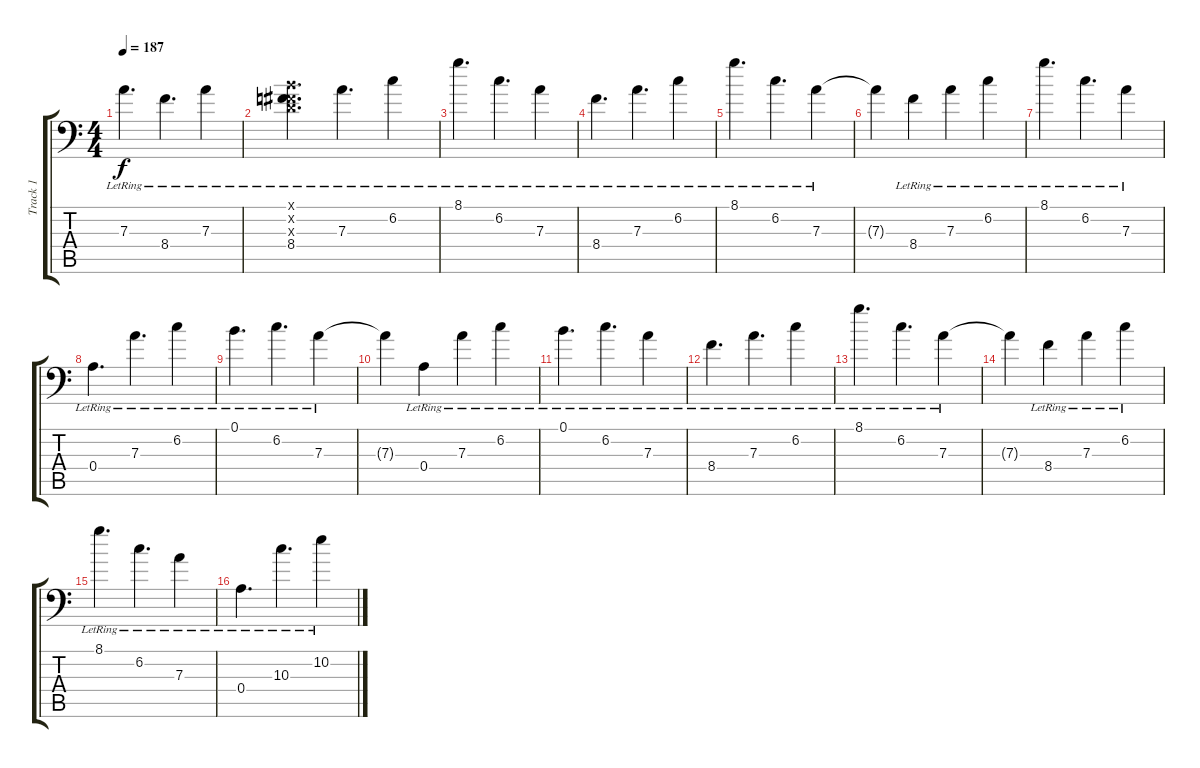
\track ("Track 1" "Track 1") {instrument distortionguitar}
\staff {score tabs}
\tuning (B3 Gb3 D3 A2 E2 A1) {hide}
\ts (4 4)
\tempo 187
\clef f4
\ks c
7.3{lr}.4{d dy f} 8.4{lr}.4{d} 7.3{lr}.4 |
(0.1{x} 0.2{x} 0.3{x} 8.4{lr}).4{d} 7.3{lr}.4{d} 6.2{lr}.4 |
8.1{lr}.4{d} 6.2{lr}.4{d} 7.3{lr}.4 |
8.4{lr}.4{d} 7.3{lr}.4{d} 6.2{lr}.4 |
8.1{lr}.4{d} 6.2{lr}.4{d} 7.3{lr}.4 |
7.3{t}.4 8.4{lr}.4 7.3{lr}.4 6.2{lr}.4 |
8.1{lr}.4{d} 6.2{lr}.4{d} 7.3{lr}.4 |
0.4{lr}.4{d} 7.3{lr}.4{d} 6.2{lr}.4 |
0.1{lr}.4{d} 6.2{lr}.4{d} 7.3{lr}.4 |
7.3{t}.4 0.4{lr}.4 7.3{lr}.4 6.2{lr}.4 |
0.1{lr}.4{d} 6.2{lr}.4{d} 7.3{lr}.4 |
8.4{lr}.4{d} 7.3{lr}.4{d} 6.2{lr}.4 |
8.1{lr}.4{d} 6.2{lr}.4{d} 7.3{lr}.4 |
7.3{t}.4 8.4{lr}.4 7.3{lr}.4 6.2{lr}.4 |
8.1{lr}.4{d} 6.2{lr}.4{d} 7.3{lr}.4 |
0.4{lr}.4{d} 10.3{lr}.4{d} 10.2{lr}.4
